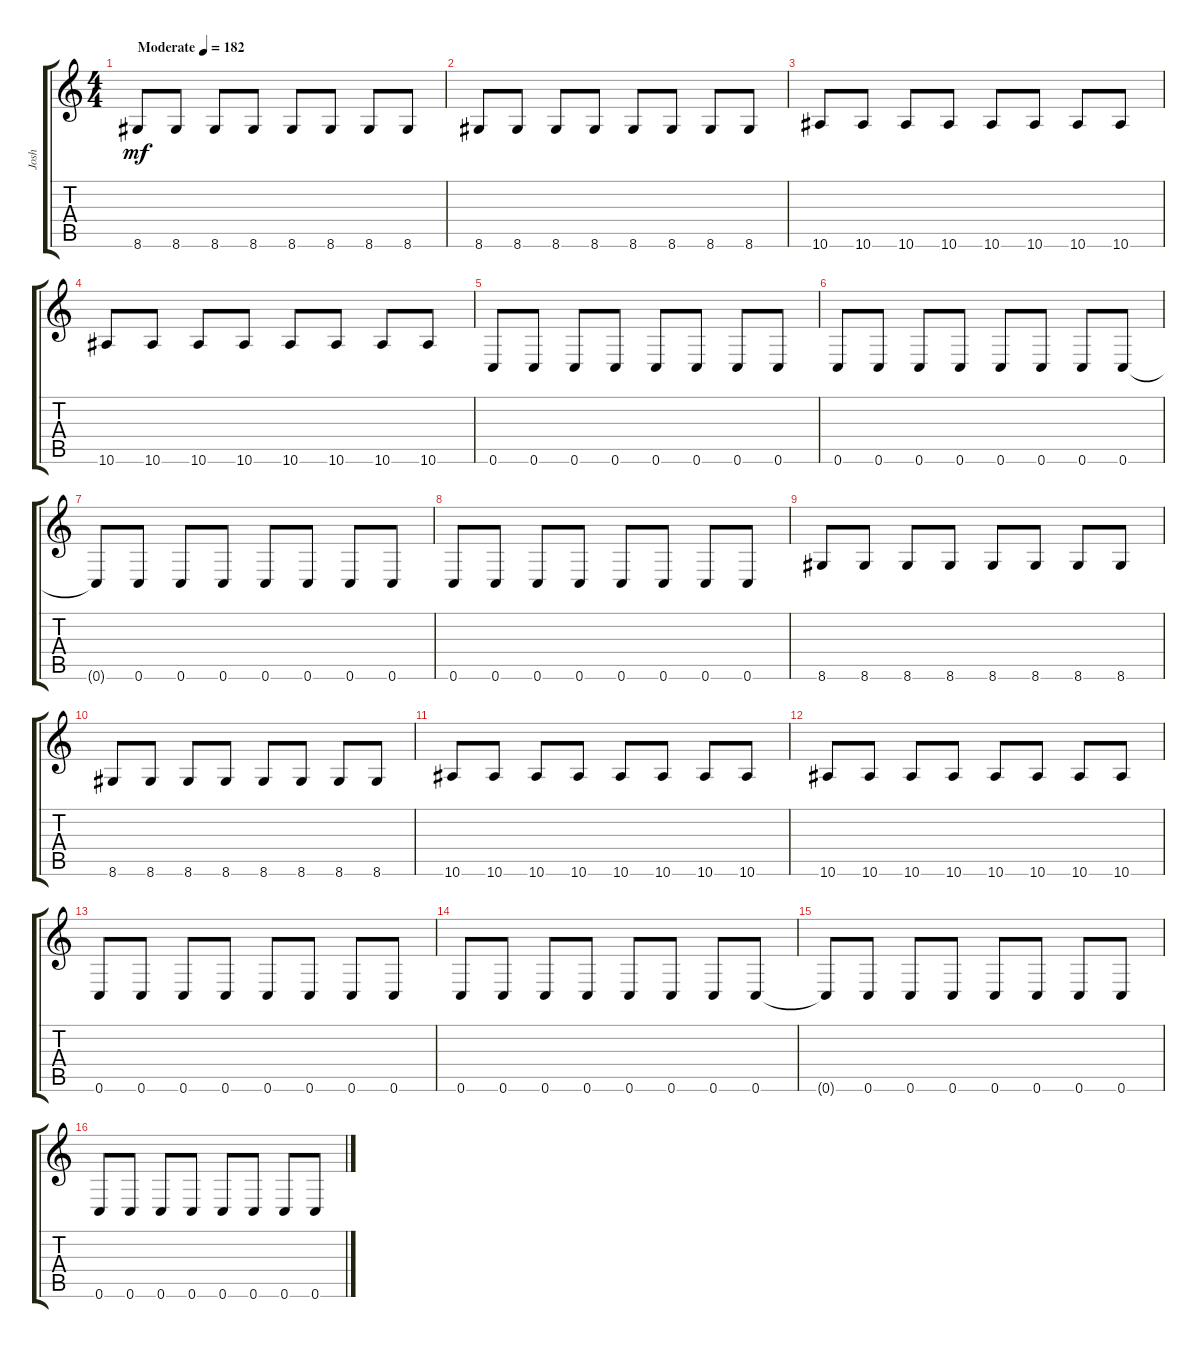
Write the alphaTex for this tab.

\track ("Josh" "Josh") {instrument distortionguitar}
\staff {score tabs}
\tuning (D4 A3 F3 C3 G2 C2) {hide}
\ts (4 4)
\tempo (182 "Moderate")
\clef g2
\ks c
8.6.8{dy mf instrument distortionguitar} 8.6.8 8.6.8 8.6.8 8.6.8 8.6.8 8.6.8 8.6.8 |
8.6.8 8.6.8 8.6.8 8.6.8 8.6.8 8.6.8 8.6.8 8.6.8 |
10.6.8 10.6.8 10.6.8 10.6.8 10.6.8 10.6.8 10.6.8 10.6.8 |
10.6.8 10.6.8 10.6.8 10.6.8 10.6.8 10.6.8 10.6.8 10.6.8 |
0.6.8 0.6.8 0.6.8 0.6.8 0.6.8 0.6.8 0.6.8 0.6.8 |
0.6.8 0.6.8 0.6.8 0.6.8 0.6.8 0.6.8 0.6.8 0.6.8 |
0.6{t}.8 0.6.8 0.6.8 0.6.8 0.6.8 0.6.8 0.6.8 0.6.8 |
0.6.8 0.6.8 0.6.8 0.6.8 0.6.8 0.6.8 0.6.8 0.6.8 |
8.6.8 8.6.8 8.6.8 8.6.8 8.6.8 8.6.8 8.6.8 8.6.8 |
8.6.8 8.6.8 8.6.8 8.6.8 8.6.8 8.6.8 8.6.8 8.6.8 |
10.6.8 10.6.8 10.6.8 10.6.8 10.6.8 10.6.8 10.6.8 10.6.8 |
10.6.8 10.6.8 10.6.8 10.6.8 10.6.8 10.6.8 10.6.8 10.6.8 |
0.6.8 0.6.8 0.6.8 0.6.8 0.6.8 0.6.8 0.6.8 0.6.8 |
0.6.8 0.6.8 0.6.8 0.6.8 0.6.8 0.6.8 0.6.8 0.6.8 |
0.6{t}.8 0.6.8 0.6.8 0.6.8 0.6.8 0.6.8 0.6.8 0.6.8 |
0.6.8 0.6.8 0.6.8 0.6.8 0.6.8 0.6.8 0.6.8 0.6.8
